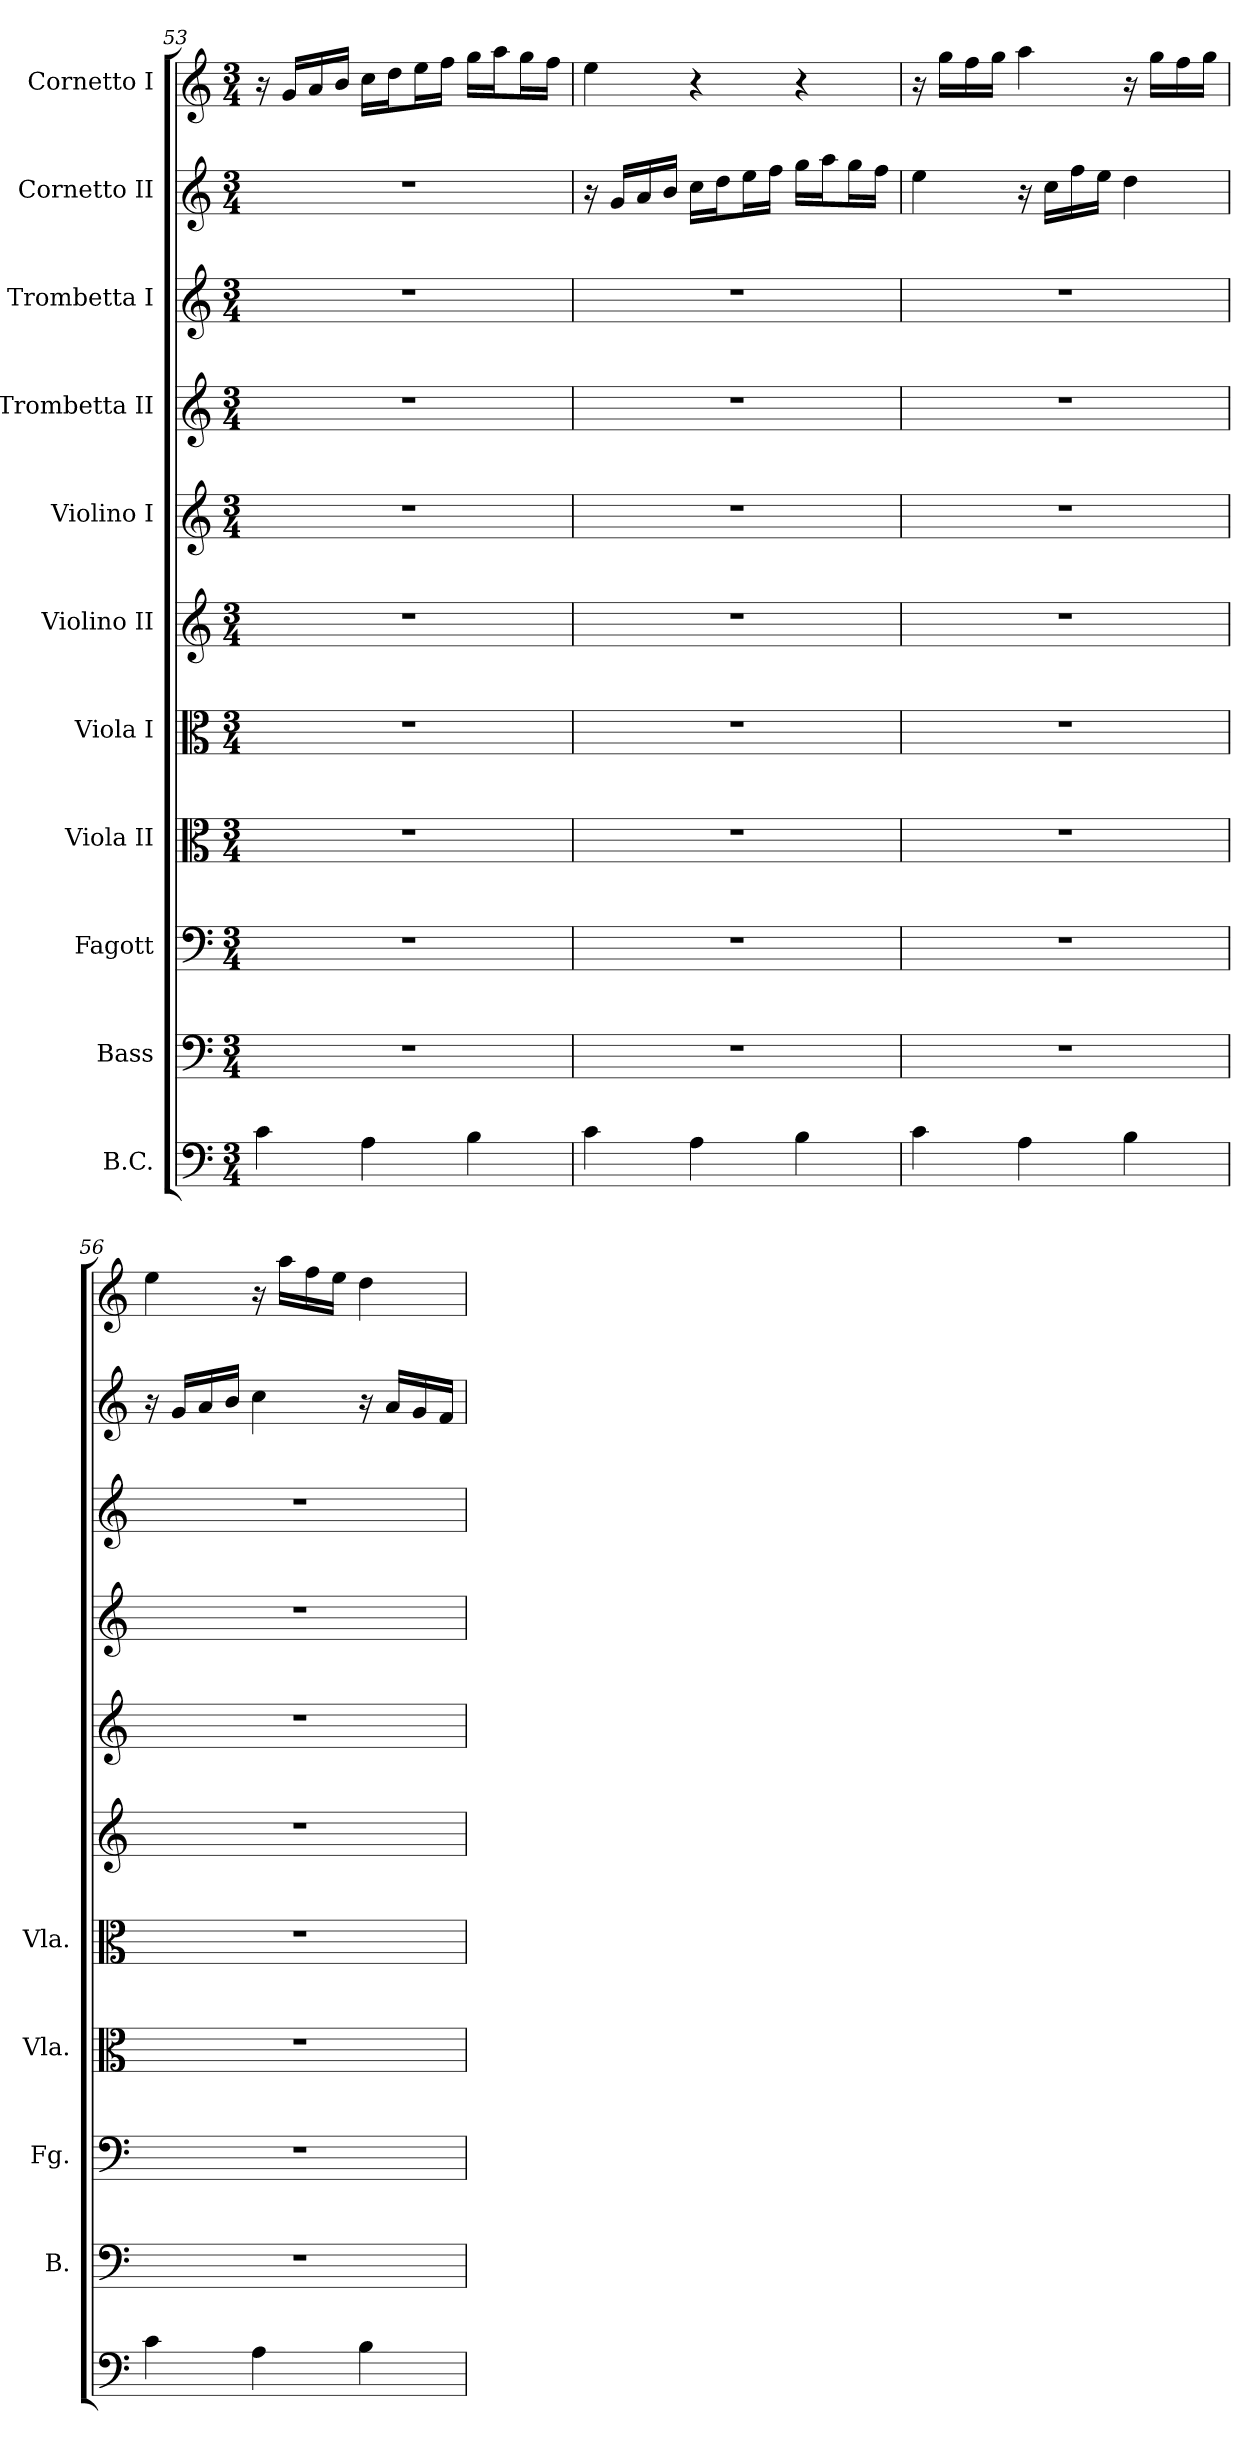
**kern	**kern	**kern	**kern	**kern	**kern	**kern	**kern	**kern	**kern	**kern
*part11	*part10	*part9	*part8	*part7	*part6	*part5	*part4	*part3	*part2	*part1
*staff11	*staff10	*staff9	*staff8	*staff7	*staff6	*staff5	*staff4	*staff3	*staff2	*staff1
*I"B.C.	*I"Bass	*I"Fagott	*I"Viola II	*I"Viola I	*I"Violino II	*I"Violino I	*I"Trombetta II	*I"Trombetta I	*I"Cornetto II	*I"Cornetto I
*	*I'B.	*I'Fg.	*I'Vla.	*I'Vla.	*	*	*	*	*	*
*clefF4	*clefF4	*clefF4	*clefC3	*clefC3	*clefG2	*clefG2	*clefG2	*clefG2	*clefG2	*clefG2
*k[]	*k[]	*k[]	*k[]	*k[]	*k[]	*k[]	*k[]	*k[]	*k[]	*k[]
*C:	*C:	*C:	*C:	*C:	*C:	*C:	*C:	*C:	*C:	*C:
*M3/4	*M3/4	*M3/4	*M3/4	*M3/4	*M3/4	*M3/4	*M3/4	*M3/4	*M3/4	*M3/4
*MM110	*MM110	*MM110	*MM110	*MM110	*MM110	*MM110	*MM110	*MM110	*MM110	*MM110
=53	=53	=53	=53	=53	=53	=53	=53	=53	=53	=53
!	!LO:N:vis=1	!LO:N:vis=1	!LO:N:vis=1	!LO:N:vis=1	!LO:N:vis=1	!LO:N:vis=1	!LO:N:vis=1	!LO:N:vis=1	!LO:N:vis=1	!
4ci\	2.r	2.r	2.r	2.r	2.r	2.r	2.r	2.r	2.r	16r
.	.	.	.	.	.	.	.	.	.	16gi/LL
.	.	.	.	.	.	.	.	.	.	16ai/
.	.	.	.	.	.	.	.	.	.	16bi/JJ
4Ai\	.	.	.	.	.	.	.	.	.	16cci\LL
.	.	.	.	.	.	.	.	.	.	16ddi\J
.	.	.	.	.	.	.	.	.	.	16eei\L
.	.	.	.	.	.	.	.	.	.	16ffi\JJ
4Bi\	.	.	.	.	.	.	.	.	.	16ggi\LL
.	.	.	.	.	.	.	.	.	.	16aai\J
.	.	.	.	.	.	.	.	.	.	16ggi\L
.	.	.	.	.	.	.	.	.	.	16ffi\JJ
!!LO:PB:g=z
=54	=54	=54	=54	=54	=54	=54	=54	=54	=54	=54
!	!LO:N:vis=1	!LO:N:vis=1	!LO:N:vis=1	!LO:N:vis=1	!LO:N:vis=1	!LO:N:vis=1	!LO:N:vis=1	!LO:N:vis=1	!	!
4ci\	2.r	2.r	2.r	2.r	2.r	2.r	2.r	2.r	16r	4eei\
.	.	.	.	.	.	.	.	.	16gi/LL	.
.	.	.	.	.	.	.	.	.	16ai/	.
.	.	.	.	.	.	.	.	.	16bi/JJ	.
4Ai\	.	.	.	.	.	.	.	.	16cci\LL	4r
.	.	.	.	.	.	.	.	.	16ddi\J	.
.	.	.	.	.	.	.	.	.	16eei\L	.
.	.	.	.	.	.	.	.	.	16ffi\JJ	.
4Bi\	.	.	.	.	.	.	.	.	16ggi\LL	4r
.	.	.	.	.	.	.	.	.	16aai\J	.
.	.	.	.	.	.	.	.	.	16ggi\L	.
.	.	.	.	.	.	.	.	.	16ffi\JJ	.
=55	=55	=55	=55	=55	=55	=55	=55	=55	=55	=55
!	!LO:N:vis=1	!LO:N:vis=1	!LO:N:vis=1	!LO:N:vis=1	!LO:N:vis=1	!LO:N:vis=1	!LO:N:vis=1	!LO:N:vis=1	!	!
4ci\	2.r	2.r	2.r	2.r	2.r	2.r	2.r	2.r	4eei\	16r
.	.	.	.	.	.	.	.	.	.	16ggi\LL
.	.	.	.	.	.	.	.	.	.	16ffi\
.	.	.	.	.	.	.	.	.	.	16ggi\JJ
4Ai\	.	.	.	.	.	.	.	.	16r	4aai\
.	.	.	.	.	.	.	.	.	16cci\LL	.
.	.	.	.	.	.	.	.	.	16ffi\	.
.	.	.	.	.	.	.	.	.	16eei\JJ	.
4Bi\	.	.	.	.	.	.	.	.	4ddi\	16r
.	.	.	.	.	.	.	.	.	.	16ggi\LL
.	.	.	.	.	.	.	.	.	.	16ffi\
.	.	.	.	.	.	.	.	.	.	16ggi\JJ
=56	=56	=56	=56	=56	=56	=56	=56	=56	=56	=56
!	!LO:N:vis=1	!LO:N:vis=1	!LO:N:vis=1	!LO:N:vis=1	!LO:N:vis=1	!LO:N:vis=1	!LO:N:vis=1	!LO:N:vis=1	!	!
4ci\	2.r	2.r	2.r	2.r	2.r	2.r	2.r	2.r	16r	4eei\
.	.	.	.	.	.	.	.	.	16gi/LL	.
.	.	.	.	.	.	.	.	.	16ai/	.
.	.	.	.	.	.	.	.	.	16bi/JJ	.
4Ai\	.	.	.	.	.	.	.	.	4cci\	16r
.	.	.	.	.	.	.	.	.	.	16aai\LL
.	.	.	.	.	.	.	.	.	.	16ffi\
.	.	.	.	.	.	.	.	.	.	16eei\JJ
4Bi\	.	.	.	.	.	.	.	.	16r	4ddi\
.	.	.	.	.	.	.	.	.	16ai/LL	.
.	.	.	.	.	.	.	.	.	16gi/	.
.	.	.	.	.	.	.	.	.	16fi/JJ	.
=	=	=	=	=	=	=	=	=	=	=
*-	*-	*-	*-	*-	*-	*-	*-	*-	*-	*-
